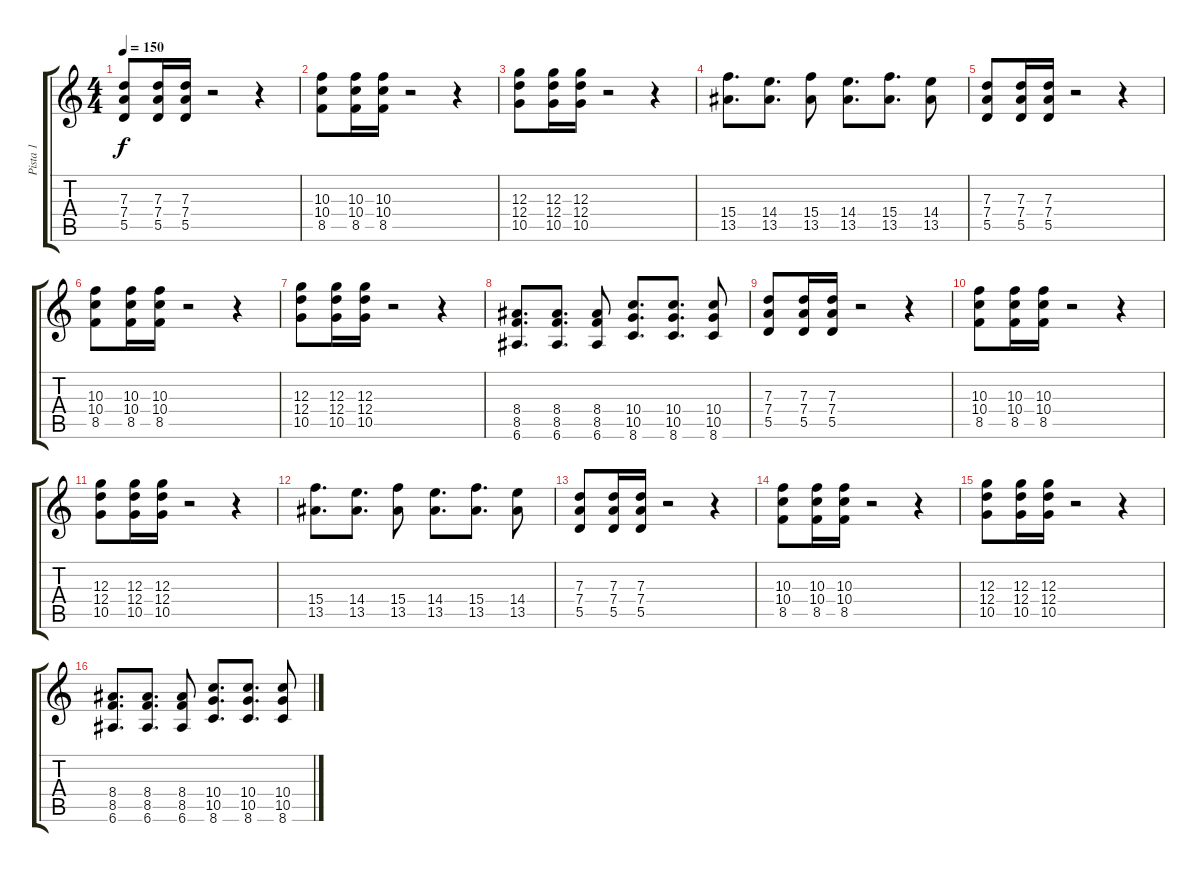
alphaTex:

\track ("Pista 1" "Pista 1") {instrument distortionguitar}
\staff {score tabs}
\tuning (E4 B3 G3 D3 A2 E2) {hide}
\ts (4 4)
\tempo 150
\clef g2
\ks c
(7.3 7.4 5.5).8{dy f} (7.3 7.4 5.5).16 (7.3 7.4 5.5).16 r.2 r.4 |
(10.3 10.4 8.5).8 (10.3 10.4 8.5).16 (10.3 10.4 8.5).16 r.2 r.4 |
(12.3 12.4 10.5).8 (12.3 12.4 10.5).16 (12.3 12.4 10.5).16 r.2 r.4 |
(15.4 13.5).8{d} (14.4 13.5).8{d} (15.4 13.5).8 (14.4 13.5).8{d} (15.4 13.5).8{d} (14.4 13.5).8 |
(7.3 7.4 5.5).8 (7.3 7.4 5.5).16 (7.3 7.4 5.5).16 r.2 r.4 |
(10.3 10.4 8.5).8 (10.3 10.4 8.5).16 (10.3 10.4 8.5).16 r.2 r.4 |
(12.3 12.4 10.5).8 (12.3 12.4 10.5).16 (12.3 12.4 10.5).16 r.2 r.4 |
(8.4 8.5 6.6).8{d} (8.4 8.5 6.6).8{d} (8.4 8.5 6.6).8 (10.4 10.5 8.6).8{d} (10.4 10.5 8.6).8{d} (10.4 10.5 8.6).8 |
(7.3 7.4 5.5).8 (7.3 7.4 5.5).16 (7.3 7.4 5.5).16 r.2 r.4 |
(10.3 10.4 8.5).8 (10.3 10.4 8.5).16 (10.3 10.4 8.5).16 r.2 r.4 |
(12.3 12.4 10.5).8 (12.3 12.4 10.5).16 (12.3 12.4 10.5).16 r.2 r.4 |
(15.4 13.5).8{d} (14.4 13.5).8{d} (15.4 13.5).8 (14.4 13.5).8{d} (15.4 13.5).8{d} (14.4 13.5).8 |
(7.3 7.4 5.5).8 (7.3 7.4 5.5).16 (7.3 7.4 5.5).16 r.2 r.4 |
(10.3 10.4 8.5).8 (10.3 10.4 8.5).16 (10.3 10.4 8.5).16 r.2 r.4 |
(12.3 12.4 10.5).8 (12.3 12.4 10.5).16 (12.3 12.4 10.5).16 r.2 r.4 |
(8.4 8.5 6.6).8{d} (8.4 8.5 6.6).8{d} (8.4 8.5 6.6).8 (10.4 10.5 8.6).8{d} (10.4 10.5 8.6).8{d} (10.4 10.5 8.6).8
